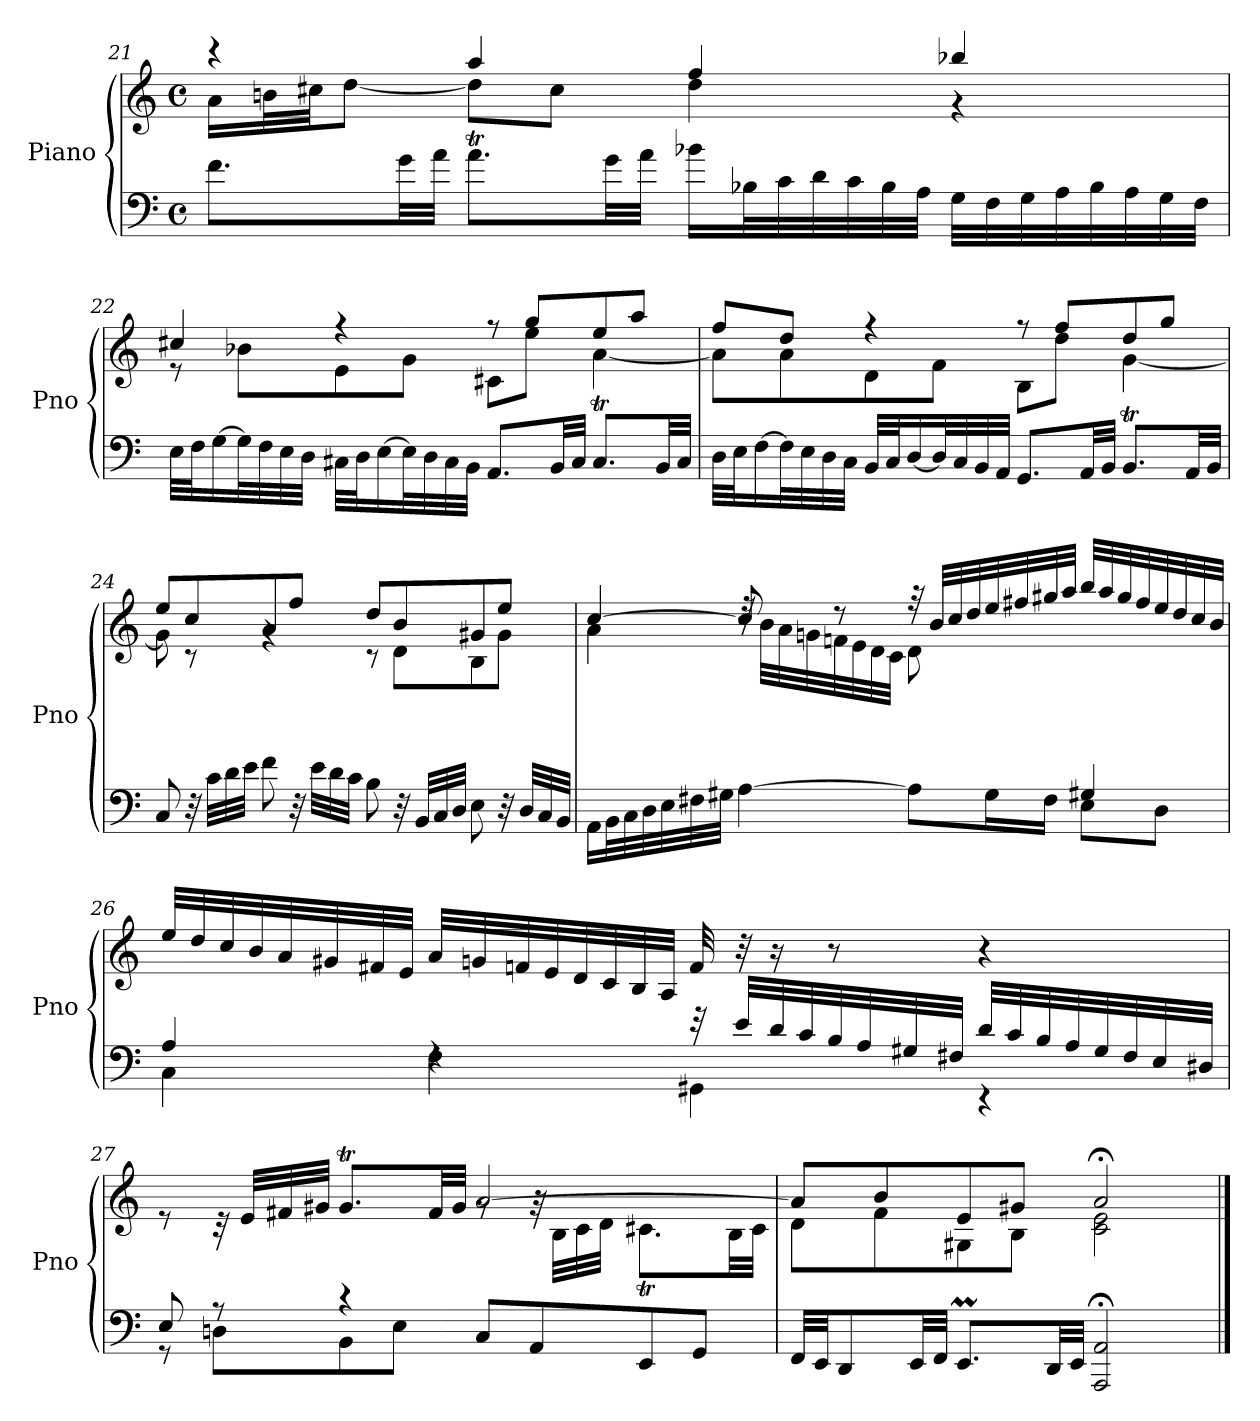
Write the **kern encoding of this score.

**kern	**kern
*part1	*part1
*staff2	*staff1
*I"Piano	*
*I'Pno	*
!!LO:LB:g=z
*clefF4	*clefG2
*k[]	*k[]
*M4/4	*M4/4
*met(c)	*met(c)
=21	=21
*	*^
8.f\L	4r	16a\LL
.	.	32bn\L
.	.	32cc#X\JJ
.	.	[8dd\J
32g\LL	.	.
32a\JJJ	.	.
8.aT\L	4aa/	8dd\L]
.	.	8cc#\J
32g\LL	.	.
32a\JJJ	.	.
16b-X\LL	4ff/	4dd\
32B-X\L	.	.
32c\	.	.
32d\	.	.
32c\	.	.
32B-\	.	.
32A\JJJ	.	.
32G\LLL	4bb-X/	4r
32F\	.	.
32G\	.	.
32A\	.	.
32B-\	.	.
32A\	.	.
32G\	.	.
32F\JJJ	.	.
!!LO:PB:g=z	!!
=22	=22	=22
32E\LLL	4cc#X/	8r
32F\J	.	.
[16G\	.	.
32G\L]	.	8b-X\L
32F\	.	.
32E\	.	.
32D\JJJ	.	.
32C#X\LLL	4r	8e\
32D\J	.	.
[16E\	.	.
32E\L]	.	8g\J
32D\	.	.
32C#\	.	.
32BB\JJJ	.	.
8.AA/L	8r	8c#X\L
.	8gg/L	8ee\J
32BB/LL	.	.
32C#/JJJ	.	.
8.C#t/L	8ee/	[4a\
.	8aa/J	.
32BB/LL	.	.
32C#/JJJ	.	.
=23	=23	=23
32D\LLL	8ff/L	8a\L]
32E\J	.	.
[16F\	.	.
32F\L]	8dd/J	8a\
32E\	.	.
32D\	.	.
32C\JJJ	.	.
32BB/LLL	4r	8d\
32C/J	.	.
[16D/	.	.
32D/L]	.	8f\J
32C/	.	.
32BB/	.	.
32AA/JJJ	.	.
8.GG/L	8r	8B\L
.	8ff/L	8dd\J
32AA/LL	.	.
32BB/JJJ	.	.
8.BBt/L	8dd/	[4g\
.	8gg/J	.
32AA/LL	.	.
32BB/JJJ	.	.
!!LO:LB:g=z	!!
=24	=24	=24
8C/	8ee/L	8g\]
32r	8cc/	8r
32c\LLL	.	.
32d\	.	.
32e\JJJ	.	.
8f\	8a/	4rg
32r	8ff/J	.
32e\LLL	.	.
32d\	.	.
32c\JJJ	.	.
8B\	8dd/L	8r
32r	8b/	8d\L
32BB/LLL	.	.
32C/	.	.
32D/JJJ	.	.
8E\	8g#X/	8B\
32r	8ee/J	8g#\J
32D/LLL	.	.
32C/	.	.
32BB/JJJ	.	.
!!LO:LB:g=z	!!
=25	=25	=25
*^	*	*
2ryy	16AA\LL	[4cc/	4a\
.	32BB\L	.	.
.	32C\	.	.
.	32D\	.	.
.	32E\	.	.
.	32F#X\	.	.
.	32G#X\JJJ	.	.
.	[4A\	8cc/]	32rdd
.	.	.	32b\LLL
.	.	.	32a\
.	.	.	32gn\
.	.	8r	32fn\
.	.	.	32e\
.	.	.	32d\
.	.	.	32c\JJJ
8ryy	8A\L]	32r	8d\L
.	.	32b/LLL	.
.	.	32cc/	.
.	.	32dd/	.
16B/L	16G#\L	32ee/	4.ryy
.	.	32ff#X/	.
16A/JJ	16F#\JJ	32gg#X/	.
.	.	32aa/JJJ	.
4G#X/	8E\L	32bb/LLL	.
.	.	32aa/	.
.	.	32gg#/	.
.	.	32ff#/	.
.	8D\J	32ee/	.
.	.	32dd/	.
.	.	32cc/	.
.	.	32b/JJJ	.
*	*	*v	*v
!!LO:LB:g=z
=26	=26	=26
4A/	4C\	32ee/LLL
.	.	32dd/
.	.	32cc/
.	.	32b/
.	.	32a/
.	.	32g#X/
.	.	32f#X/
.	.	32e/JJJ
4rF	4F\	32a/LLL
.	.	32gn/
.	.	32fn/
.	.	32e/
.	.	32d/
.	.	32c/
.	.	32B/
.	.	32A/JJJ
32r	4GG#X\	32f/
32e/LLL	.	32r
32d/	.	16r
32c/	.	.
32B/	.	8r
32A/	.	.
32G#X/	.	.
32F#X/JJJ	.	.
32d/LLL	4r	4r
32c/	.	.
32B/	.	.
32A/	.	.
32G#/	.	.
32F#/	.	.
32E/	.	.
32D#X/JJJ	.	.
!!LO:LB:g=z
=27	=27	=27
*	*^	*^
*	*	*	*	*^
2ryy	8E/	8r	8re	2ryy	2ryy
.	8r	8Dn\L	32rc	.	.
.	.	.	32e/LLL	.	.
.	.	.	32f#X/	.	.
.	.	.	32g#X/JJJ	.	.
.	4r	8BB\	8.g#t/L	.	.
.	.	8E\J	.	.	.
.	.	.	32f#/LL	.	.
.	.	.	32g#/JJJ	.	.
2ryy	8C/L	2ryy	[2a/	8rg	2ryy
.	8AA/	.	.	32rg	.
.	.	.	.	32B\LLL	.
.	.	.	.	32c\	.
.	.	.	.	32d\JJJ	.
.	8EE/	.	.	8.c#Xt\L	.
.	8GG/J	.	.	.	.
.	.	.	.	32B\LL	.
.	.	.	.	32c#\JJJ	.
*v	*v	*v	*	*	*
*	*	*v	*v
=28	=28	=28
32FF/LLL	8a/L]	8d\L
32EE/JJ	.	.
8DD/	.	.
.	8b/	8f\
32EE/LL	.	.
32FF/JJJ	.	.
8.EEm/L	8e/	8G#X\
.	8g#X/J	8B\J
32DD/LL	.	.
32EE/JJJ	.	.
2AAA/; 2AA/;	2a;</	2c\ 2e\
*	*v	*v
==	==
*-	*-
